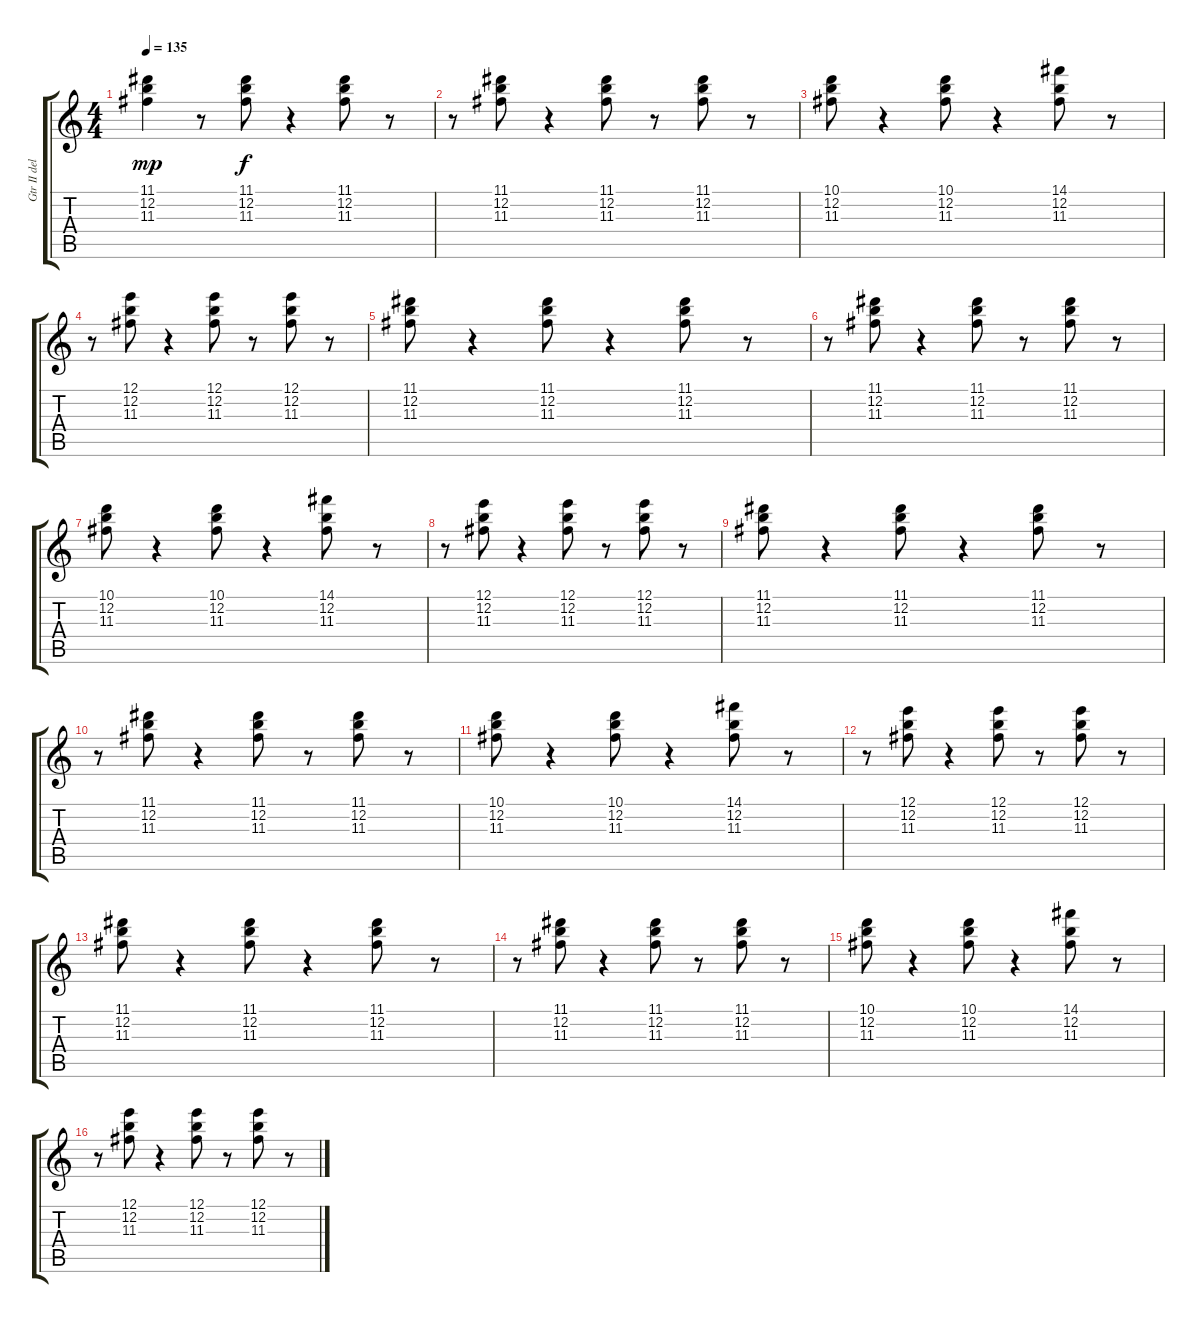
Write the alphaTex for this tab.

\track ("Gtr II delay" "Gtr II del") {instrument distortionguitar}
\staff {score tabs}
\tuning (E4 B3 G3 D3 A2 E2) {hide}
\ts (4 4)
\tempo 135
\clef g2
\ks c
(11.1 12.2 11.3).4{dy mp instrument distortionguitar} r.8 (11.1 12.2 11.3).8{dy f} r.4 (11.1 12.2 11.3).8 r.8 |
r.8 (11.1 12.2 11.3).8 r.4 (11.1 12.2 11.3).8 r.8 (11.1 12.2 11.3).8 r.8 |
(10.1 12.2 11.3).8 r.4 (10.1 12.2 11.3).8 r.4 (14.1 12.2 11.3).8 r.8 |
r.8 (12.1 12.2 11.3).8 r.4 (12.1 12.2 11.3).8 r.8 (12.1 12.2 11.3).8 r.8 |
(11.1 12.2 11.3).8 r.4 (11.1 12.2 11.3).8 r.4 (11.1 12.2 11.3).8 r.8 |
r.8 (11.1 12.2 11.3).8 r.4 (11.1 12.2 11.3).8 r.8 (11.1 12.2 11.3).8 r.8 |
(10.1 12.2 11.3).8 r.4 (10.1 12.2 11.3).8 r.4 (14.1 12.2 11.3).8 r.8 |
r.8 (12.1 12.2 11.3).8 r.4 (12.1 12.2 11.3).8 r.8 (12.1 12.2 11.3).8 r.8 |
(11.1 12.2 11.3).8 r.4 (11.1 12.2 11.3).8 r.4 (11.1 12.2 11.3).8 r.8 |
r.8 (11.1 12.2 11.3).8 r.4 (11.1 12.2 11.3).8 r.8 (11.1 12.2 11.3).8 r.8 |
(10.1 12.2 11.3).8 r.4 (10.1 12.2 11.3).8 r.4 (14.1 12.2 11.3).8 r.8 |
r.8 (12.1 12.2 11.3).8 r.4 (12.1 12.2 11.3).8 r.8 (12.1 12.2 11.3).8 r.8 |
(11.1 12.2 11.3).8 r.4 (11.1 12.2 11.3).8 r.4 (11.1 12.2 11.3).8 r.8 |
r.8 (11.1 12.2 11.3).8 r.4 (11.1 12.2 11.3).8 r.8 (11.1 12.2 11.3).8 r.8 |
(10.1 12.2 11.3).8 r.4 (10.1 12.2 11.3).8 r.4 (14.1 12.2 11.3).8 r.8 |
r.8 (12.1 12.2 11.3).8 r.4 (12.1 12.2 11.3).8 r.8 (12.1 12.2 11.3).8 r.8
